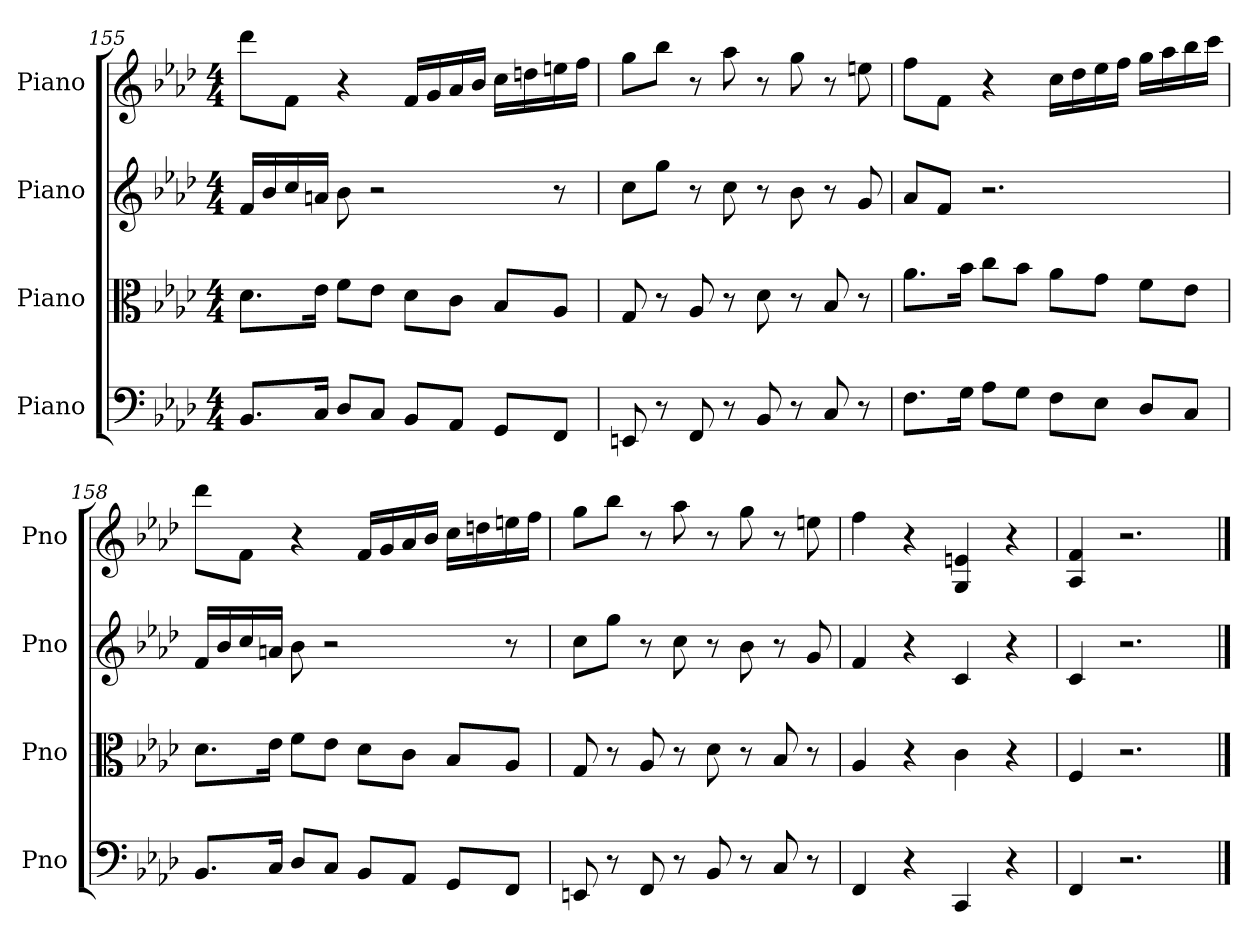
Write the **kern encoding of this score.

**kern	**kern	**kern	**kern
*part4	*part3	*part2	*part1
*staff4	*staff3	*staff2	*staff1
*I"Piano	*I"Piano	*I"Piano	*I"Piano
*I'Pno	*I'Pno	*I'Pno	*I'Pno
!!LO:LB:g=z
*clefF4	*clefC3	*clefG2	*clefG2
*k[b-e-a-d-]	*k[b-e-a-d-]	*k[b-e-a-d-]	*k[b-e-a-d-]
*M4/4	*M4/4	*M4/4	*M4/4
=155	=155	=155	=155
8.BB-/L	8.d-\L	16f/LL	8ddd-\L
.	.	16b-/	.
.	.	16cc/	8f\J
16C/Jk	16e-\Jk	16an/JJ	.
8D-/L	8f\L	8b-\	4r
8C/J	8e-\J	2r	.
8BB-/L	8d-\L	.	16f/LL
.	.	.	16g/
8AA-/J	8c\J	.	16a-/
.	.	.	16b-/JJ
8GG/L	8B-/L	.	16cc\LL
.	.	.	16ddn\
8FF/J	8A-/J	8r	16een\
.	.	.	16ff\JJ
=156	=156	=156	=156
8EEn/	8G/	8cc\L	8gg\L
8r	8r	8gg\J	8bb-\J
8FF/	8A-/	8r	8r
8r	8r	8cc\	8aa-\
8BB-/	8d-\	8r	8r
8r	8r	8b-\	8gg\
8C/	8B-/	8r	8r
8r	8r	8g/	8een\
=157	=157	=157	=157
8.F\L	8.a-\L	8a-/L	8ff\L
.	.	8f/J	8f\J
16G\Jk	16b-\Jk	.	.
8A-\L	8cc\L	2.r	4r
8G\J	8b-\J	.	.
8F\L	8a-\L	.	16cc\LL
.	.	.	16dd-\
8E-\J	8g\J	.	16ee-\
.	.	.	16ff\JJ
8D-/L	8f\L	.	16gg\LL
.	.	.	16aa-\
8C/J	8e-\J	.	16bb-\
.	.	.	16ccc\JJ
!!LO:LB:g=z
=158	=158	=158	=158
8.BB-/L	8.d-\L	16f/LL	8ddd-\L
.	.	16b-/	.
.	.	16cc/	8f\J
16C/Jk	16e-\Jk	16an/JJ	.
8D-/L	8f\L	8b-\	4r
8C/J	8e-\J	2r	.
8BB-/L	8d-\L	.	16f/LL
.	.	.	16g/
8AA-/J	8c\J	.	16a-/
.	.	.	16b-/JJ
8GG/L	8B-/L	.	16cc\LL
.	.	.	16ddn\
8FF/J	8A-/J	8r	16een\
.	.	.	16ff\JJ
=159	=159	=159	=159
8EEn/	8G/	8cc\L	8gg\L
8r	8r	8gg\J	8bb-\J
8FF/	8A-/	8r	8r
8r	8r	8cc\	8aa-\
8BB-/	8d-\	8r	8r
8r	8r	8b-\	8gg\
8C/	8B-/	8r	8r
8r	8r	8g/	8een\
=160	=160	=160	=160
4FF/	4A-/	4f/	4ff\
4r	4r	4r	4r
4CC/	4c\	4c/	4G/ 4en/
4r	4r	4r	4r
=161	=161	=161	=161
4FF/	4F/	4c/	4A-/ 4f/
2.r	2.r	2.r	2.r
==	==	==	==
*-	*-	*-	*-
